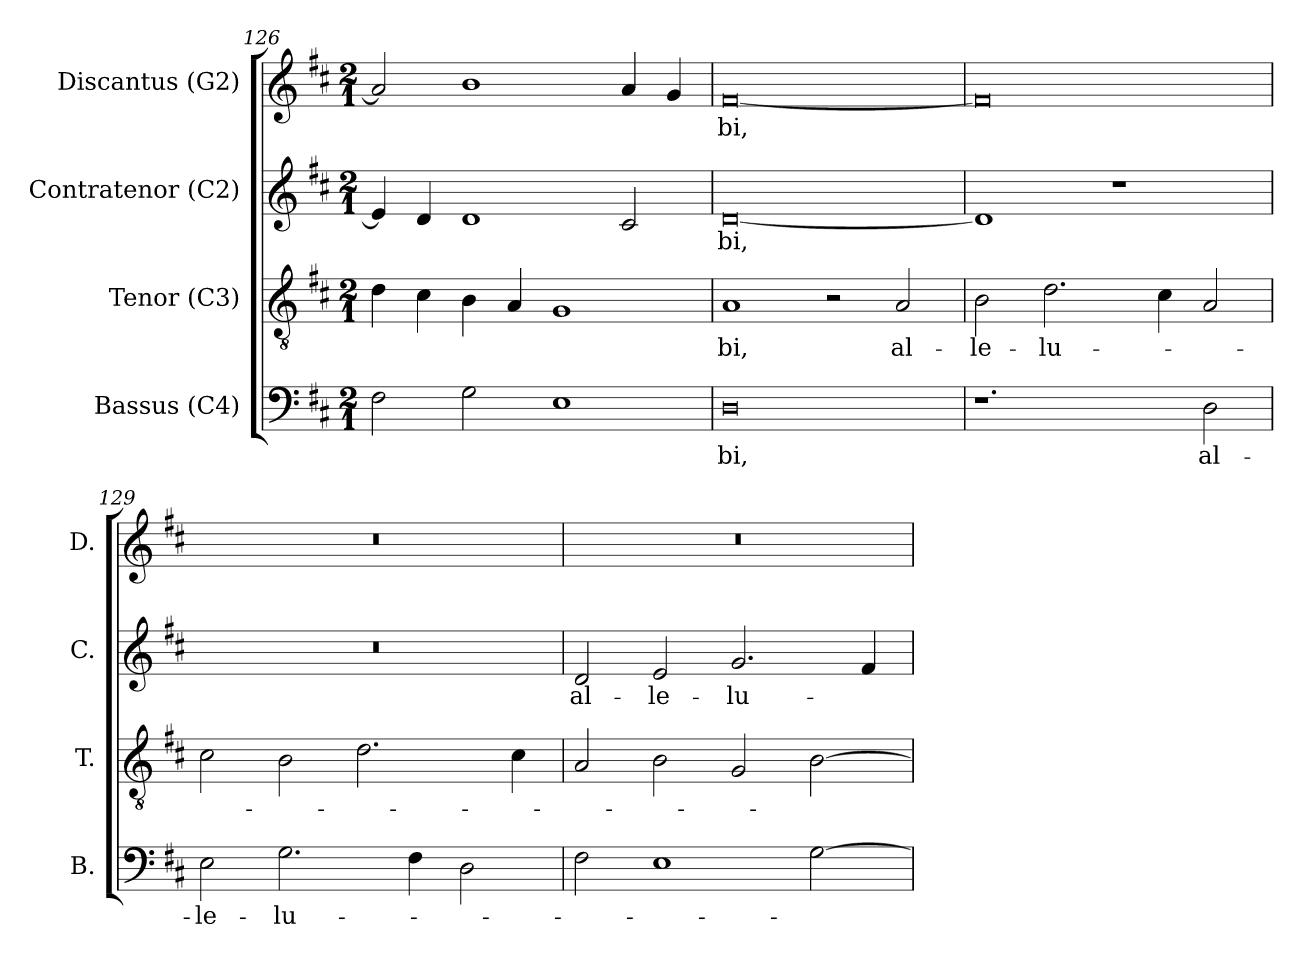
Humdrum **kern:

**kern	**text	**kern	**text	**kern	**text	**kern	**text
*part4	*part4	*part3	*part3	*part2	*part2	*part1	*part1
*staff4	*staff4	*staff3	*staff3	*staff2	*staff2	*staff1	*staff1
*I"Bassus (C4)	*	*I"Tenor (C3)	*	*I"Contratenor (C2)	*	*I"Discantus (G2)	*
*I'B.	*	*I'T.	*	*I'C.	*	*I'D.	*
*clefF4	*	*clefGv2	*	*clefG2	*	*clefG2	*
*	*	*ITrd7c12	*	*ITrd7c12	*	*	*
*k[f#c#]	*	*k[f#c#]	*	*k[f#c#]	*	*k[f#c#]	*
*D:	*	*D:	*	*D:	*	*D:	*
*M2/1	*	*M2/1	*	*M2/1	*	*M2/1	*
=126	=126	=126	=126	=126	=126	=126	=126
2F#i\	.	4Di\	.	4Ei/]	.	2ai/]	.
.	.	4C#i\	.	4Di/	.	.	.
2Gi\	.	4BBi\	.	1Di	.	1bi	.
.	.	4AAi/	.	.	.	.	.
1Ei	.	1GGi	.	.	.	.	.
.	.	.	.	2C#i/	.	4ai/	.
.	.	.	.	.	.	4gi/	.
=127	=127	=127	=127	=127	=127	=127	=127
!	!LO:LY:b:color=#000000	!	!	!	!	!	!
!	!	!	!LO:LY:b:color=#000000	!	!	!	!
!	!	!	!	!	!LO:LY:b:color=#000000	!	!
!	!	!	!	!	!	!	!LO:LY:b:color=#000000
0Di	-bi,	1AAi	-bi,	[0Di	-bi,	[0f#i	-bi,
.	.	2r	.	.	.	.	.
!	!	!	!LO:LY:b:color=#000000	!	!	!	!
.	.	2AAi/	al-	.	.	.	.
!!LO:LB:g=z
=128	=128	=128	=128	=128	=128	=128	=128
!	!	!	!LO:LY:b:color=#000000	!	!	!	!
1.r	.	2BBi\	-le-	1Di]	.	0f#i]	.
!	!	!	!LO:LY:b:color=#000000	!	!	!	!
.	.	2.Di\	-lu-	.	.	.	.
.	.	.	.	1r	.	.	.
.	.	4C#i\	.	.	.	.	.
!	!LO:LY:b:color=#000000	!	!	!	!	!	!
2Di\	al-	2AAi/	.	.	.	.	.
=129	=129	=129	=129	=129	=129	=129	=129
!	!LO:LY:b:color=#000000	!	!	!LO:N:vis=1	!	!LO:N:vis=1	!
2Ei\	-le-	2C#i\	.	0r	.	0r	.
!	!LO:LY:b:color=#000000	!	!	!	!	!	!
2.Gi\	-lu-	2BBi\	.	.	.	.	.
.	.	2.Di\	.	.	.	.	.
4F#i\	.	.	.	.	.	.	.
2Di\	.	.	.	.	.	.	.
.	.	4C#i\	.	.	.	.	.
=130	=130	=130	=130	=130	=130	=130	=130
!	!	!	!	!	!LO:LY:b:color=#000000	!LO:N:vis=1	!
2F#i\	.	2AAi/	.	2Di/	al-	0r	.
!	!	!	!	!	!LO:LY:b:color=#000000	!	!
1Ei	.	2BBi\	.	2Ei/	-le-	.	.
!	!	!	!	!	!LO:LY:b:color=#000000	!	!
.	.	2GGi/	.	2.Gi/	-lu-	.	.
[2Gi\	.	[2BBi\	.	.	.	.	.
.	.	.	.	4F#i/	.	.	.
=	=	=	=	=	=	=	=
*-	*-	*-	*-	*-	*-	*-	*-
